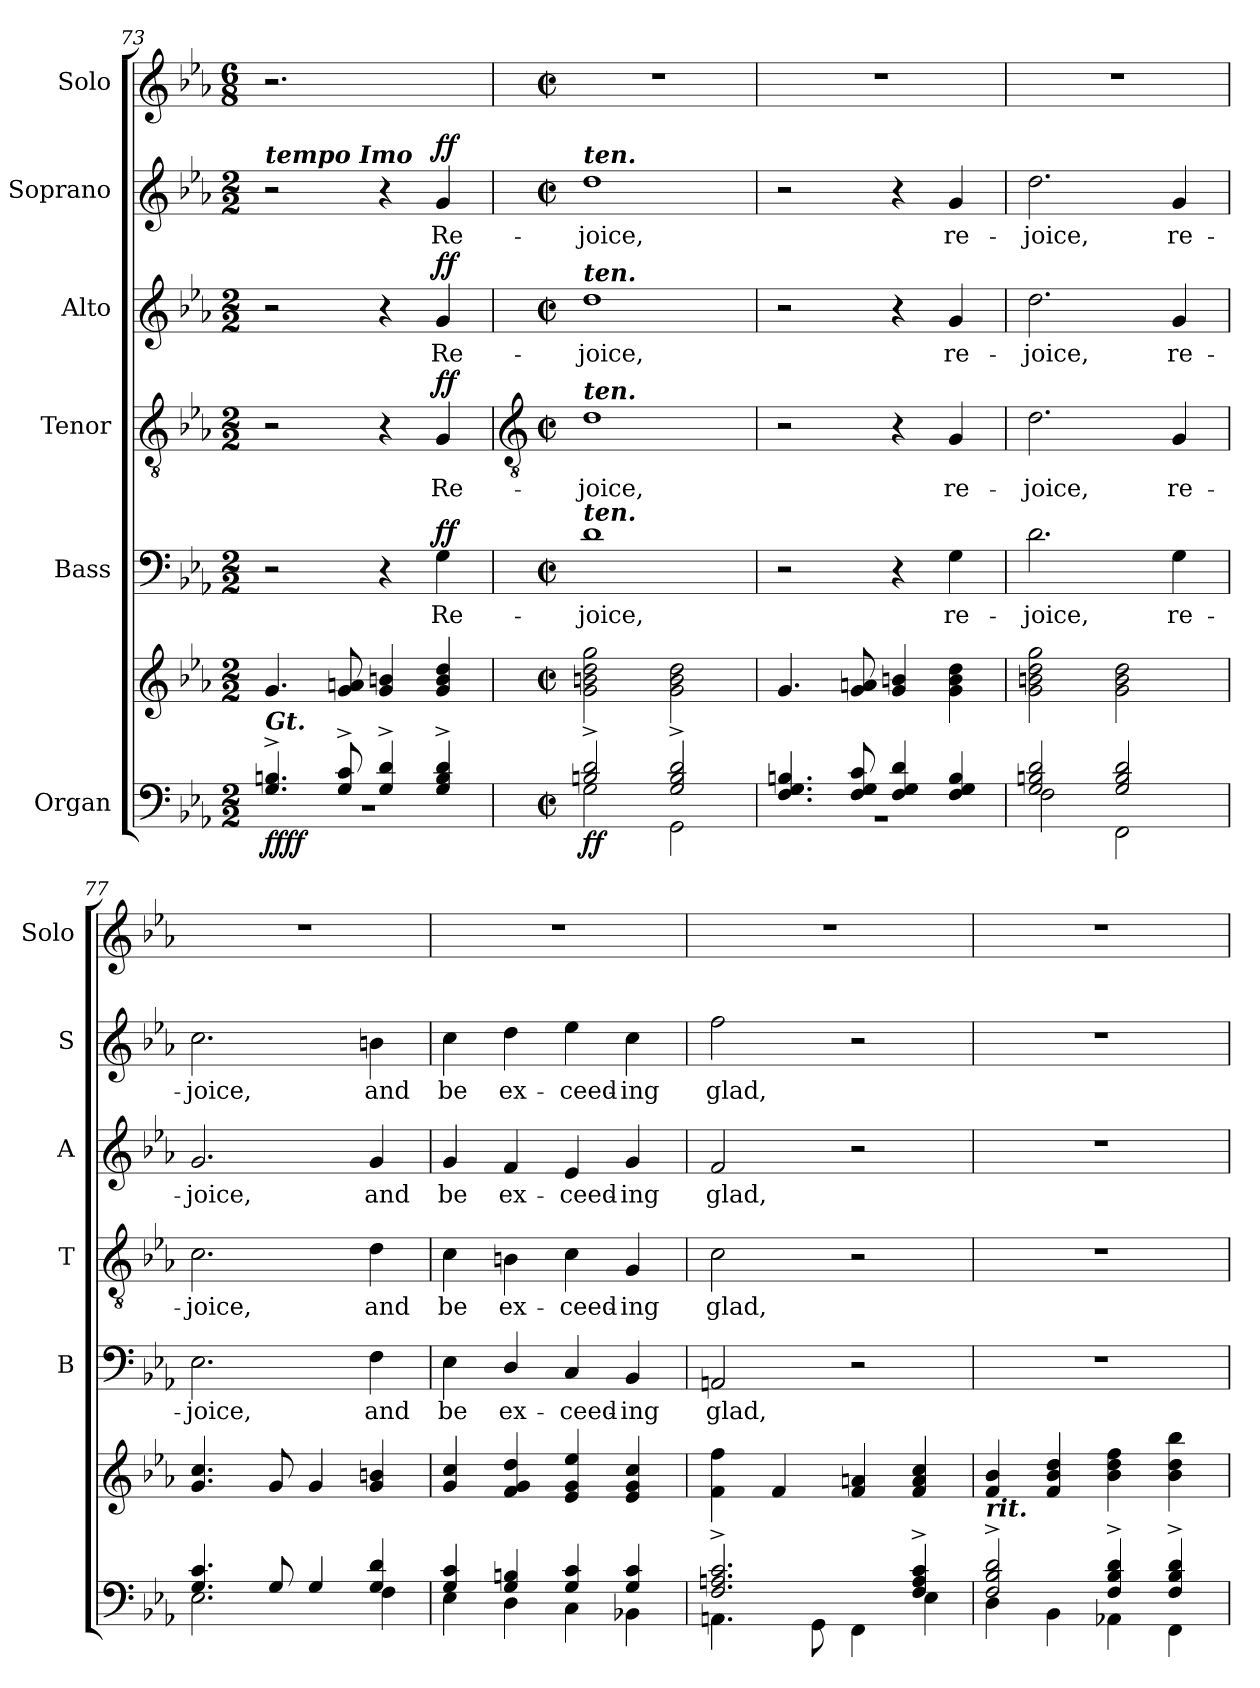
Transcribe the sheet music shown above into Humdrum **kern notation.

**kern	**kern	**dynam	**kern	**text	**dynam	**kern	**text	**dynam	**kern	**text	**dynam	**kern	**text	**dynam	**kern
*part6	*part6	*part6	*part5	*part5	*part5	*part4	*part4	*part4	*part3	*part3	*part3	*part2	*part2	*part2	*part1
*staff7	*staff6	*staff6/7	*staff5	*staff5	*staff5	*staff4	*staff4	*staff4	*staff3	*staff3	*staff3	*staff2	*staff2	*staff2	*staff1
*I"Organ	*	*	*I"Bass	*	*	*I"Tenor	*	*	*I"Alto	*	*	*I"Soprano	*	*	*I"Solo
*	*	*	*I'B	*	*	*I'T	*	*	*I'A	*	*	*I'S	*	*	*I'Solo
*clefF4	*clefG2	*	*clefF4	*	*	*clefGv2	*	*	*clefG2	*	*	*clefG2	*	*	*clefG2
*k[b-e-a-]	*k[b-e-a-]	*	*k[b-e-a-]	*	*	*k[b-e-a-]	*	*	*k[b-e-a-]	*	*	*k[b-e-a-]	*	*	*k[b-e-a-]
*E-:	*E-:	*	*E-:	*	*	*E-:	*	*	*E-:	*	*	*E-:	*	*	*E-:
*M2/2	*M2/2	*	*M2/2	*	*	*M2/2	*	*	*M2/2	*	*	*M2/2	*	*	*M6/8
=73	=73	=73	=73	=73	=73	=73	=73	=73	=73	=73	=73	=73	=73	=73	=73
*^	*^	*	*	*	*	*	*	*	*	*	*	*	*	*	*
!	!	!	!	!	!	!	!	!	!	!	!	!	!	!LO:TX:a:Bi:t=tempo Imo	!	!	!
!LO:TX:a:Bi:t=Gt.	!	!	!	!	!	!	!	!	!	!	!	!	!	!	!	!	!
!	!	!	!	!LO:DY:b=2	!	!	!	!	!	!	!	!	!	!	!	!	!
!	!	!	!	!LO:DY:n=1:b	!	!	!	!	!	!	!	!	!	!	!	!	!
4.G/^ 4.Bn/^	1r	4.g	1ryy	ff ff	2r	.	.	2r	.	.	2r	.	.	2r	.	.	2.r
8G/^ 8c/^	.	8g 8an	.	.	.	.	.	.	.	.	.	.	.	.	.	.	.
4G/^ 4d/^	.	4g 4bn	.	.	4r	.	.	4r	.	.	4r	.	.	4r	.	.	.
!	!	!	!	!	!	!LO:LY:b	!LO:DY:b	!	!LO:LY:b	!LO:DY:b	!	!LO:LY:b	!LO:DY:b	!	!LO:LY:b	!LO:DY:b	!
4G/^ 4B/^ 4d/^	.	4g 4b 4dd	.	.	4G	Re-	ff	4G	Re-	ff	4g	Re-	ff	4g	Re-	ff	4ryy
*	*	*v	*v	*	*	*	*	*	*	*	*	*	*	*	*	*	*
!!LO:LB:g=z
=74	=74	=74	=74	=74	=74	=74	=74	=74	=74	=74	=74	=74	=74	=74	=74	=74
*	*	*	*	*	*	*	*clefGv2	*	*	*	*	*	*	*	*	*
*M2/2	*	*M2/2	*	*M2/2	*	*	*M2/2	*	*	*M2/2	*	*	*M2/2	*	*	*M2/2
*met(c|)	*	*met(c|)	*	*met(c|)	*	*	*met(c|)	*	*	*met(c|)	*	*	*met(c|)	*	*	*met(c|)
!	!	!	!	!	!	!	!	!	!	!	!	!	!LO:TX:a:Bi:t=ten.	!	!	!
!	!	!	!	!	!	!	!	!	!	!LO:TX:a:Bi:t=ten.	!	!	!	!	!	!
!	!	!	!	!	!	!	!LO:TX:a:Bi:t=ten.	!	!	!	!	!	!	!	!	!
!	!	!	!	!LO:TX:a:Bi:t=ten.	!	!	!	!	!	!	!	!	!	!	!	!
!	!	!	!LO:DY:b=2	!	!LO:LY:b	!	!	!LO:LY:b	!	!	!LO:LY:b	!	!	!LO:LY:b	!	!
2Bn/^ 2d/^	2G\	2g 2bn 2dd 2gg	ff	1d	-joice,	.	1d	-joice,	.	1dd	-joice,	.	1dd	-joice,	.	1r
2G/^ 2B/^ 2d/^	2GG\	2g 2b 2dd	.	.	.	.	.	.	.	.	.	.	.	.	.	.
=75	=75	=75	=75	=75	=75	=75	=75	=75	=75	=75	=75	=75	=75	=75	=75	=75
4.F/ 4.G/ 4.Bn/	1r	4.g	.	2r	.	.	2r	.	.	2r	.	.	2r	.	.	1r
8F/ 8G/ 8c/	.	8g 8an	.	.	.	.	.	.	.	.	.	.	.	.	.	.
4F/ 4G/ 4d/	.	4g 4bn	.	4r	.	.	4r	.	.	4r	.	.	4r	.	.	.
!	!	!	!	!	!LO:LY:b	!	!	!LO:LY:b	!	!	!LO:LY:b	!	!	!LO:LY:b	!	!
4F/ 4G/ 4B/	.	4g 4b 4dd	.	4G	re-	.	4G	re-	.	4g	re-	.	4g	re-	.	.
=76	=76	=76	=76	=76	=76	=76	=76	=76	=76	=76	=76	=76	=76	=76	=76	=76
!	!	!	!	!	!LO:LY:b	!	!	!LO:LY:b	!	!	!LO:LY:b	!	!	!LO:LY:b	!	!
2G/ 2Bn/ 2d/	2F\	2g 2bn 2dd 2gg	.	2.d	-joice,	.	2.d	-joice,	.	2.dd	-joice,	.	2.dd	-joice,	.	1r
2G/ 2B/ 2d/	2FF\	2g 2b 2dd	.	.	.	.	.	.	.	.	.	.	.	.	.	.
!	!	!	!	!	!LO:LY:b	!	!	!LO:LY:b	!	!	!LO:LY:b	!	!	!LO:LY:b	!	!
.	.	.	.	4G	re-	.	4G	re-	.	4g	re-	.	4g	re-	.	.
=77	=77	=77	=77	=77	=77	=77	=77	=77	=77	=77	=77	=77	=77	=77	=77	=77
!	!	!	!	!	!LO:LY:b	!	!	!LO:LY:b	!	!	!LO:LY:b	!	!	!LO:LY:b	!	!
4.G/ 4.c/	2.E-\	4.g 4.cc	.	2.E-	-joice,	.	2.c	-joice,	.	2.g	-joice,	.	2.cc	-joice,	.	1r
8G/	.	8g	.	.	.	.	.	.	.	.	.	.	.	.	.	.
4G/	.	4g	.	.	.	.	.	.	.	.	.	.	.	.	.	.
!	!	!	!	!	!LO:LY:b	!	!	!LO:LY:b	!	!	!LO:LY:b	!	!	!LO:LY:b	!	!
4G/ 4d/	4F\	4g 4bn	.	4F	and	.	4d	and	.	4g	and	.	4bn	and	.	.
=78	=78	=78	=78	=78	=78	=78	=78	=78	=78	=78	=78	=78	=78	=78	=78	=78
!	!	!	!	!	!LO:LY:b	!	!	!LO:LY:b	!	!	!LO:LY:b	!	!	!LO:LY:b	!	!
4G/ 4c/	4E-\	4g 4cc	.	4E-	be	.	4c	be	.	4g	be	.	4cc	be	.	1r
!	!	!	!	!	!LO:LY:b	!	!	!LO:LY:b	!	!	!LO:LY:b	!	!	!LO:LY:b	!	!
4G/ 4Bn/	4D\	4f 4g 4dd	.	4D/	ex-	.	4Bn	ex-	.	4f	ex-	.	4dd	ex-	.	.
!	!	!	!	!	!LO:LY:b	!	!	!LO:LY:b	!	!	!LO:LY:b	!	!	!LO:LY:b	!	!
4G/ 4c/	4C\	4e- 4g 4ee-	.	4C	-ceed-	.	4c	-ceed-	.	4e-	-ceed-	.	4ee-	-ceed-	.	.
!	!	!	!	!	!LO:LY:b	!	!	!LO:LY:b	!	!	!LO:LY:b	!	!	!LO:LY:b	!	!
4G/ 4c/	4BB-X\	4e- 4g 4cc	.	4BB-	-ing	.	4G	-ing	.	4g	-ing	.	4cc	-ing	.	.
=79	=79	=79	=79	=79	=79	=79	=79	=79	=79	=79	=79	=79	=79	=79	=79	=79
!	!	!	!	!	!LO:LY:b	!	!	!LO:LY:b	!	!	!LO:LY:b	!	!	!LO:LY:b	!	!
2.F/^ 2.An/^ 2.c/^	4.AAn\	4f 4ff	.	2AAn	glad,	.	2c	glad,	.	2f	glad,	.	2ff	glad,	.	1r
.	.	4f	.	.	.	.	.	.	.	.	.	.	.	.	.	.
.	8GG\	.	.	.	.	.	.	.	.	.	.	.	.	.	.	.
.	4FF\	4f 4an	.	2r	.	.	2r	.	.	2r	.	.	2r	.	.	.
4F/^ 4A/^ 4c/^	4E-\	4f 4a 4cc	.	.	.	.	.	.	.	.	.	.	.	.	.	.
=80	=80	=80	=80	=80	=80	=80	=80	=80	=80	=80	=80	=80	=80	=80	=80	=80
!LO:TX:a:Bi:t=rit.	!	!	!	!	!	!	!	!	!	!	!	!	!	!	!	!
2F/^ 2B-/^ 2d/^	4D\	4f 4b-	.	1r	.	.	1r	.	.	1r	.	.	1r	.	.	1r
.	4BB-\	4f 4b- 4dd	.	.	.	.	.	.	.	.	.	.	.	.	.	.
4F/^ 4B-/^ 4d/^	4AA-X\	4b- 4dd 4ff	.	.	.	.	.	.	.	.	.	.	.	.	.	.
4F/^ 4B-/^ 4d/^	4FF\	4b- 4dd 4bb-	.	.	.	.	.	.	.	.	.	.	.	.	.	.
*v	*v	*	*	*	*	*	*	*	*	*	*	*	*	*	*	*
=	=	=	=	=	=	=	=	=	=	=	=	=	=	=	=
*-	*-	*-	*-	*-	*-	*-	*-	*-	*-	*-	*-	*-	*-	*-	*-
